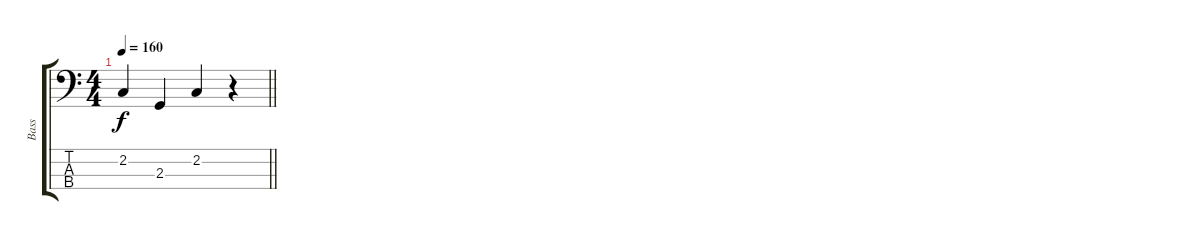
\track ("Bass" "Bass") {instrument electricbassfinger}
\staff {score tabs}
\tuning (Eb2 Bb1 F1 C1) {hide}
\ts (4 4)
\tempo 160
\clef f4
\barLineRight lightlight
\ks c
2.2.4{dy f} 2.3.4 2.2.4 r.4
